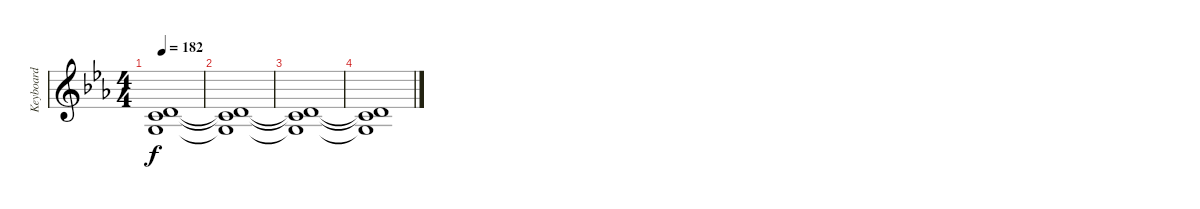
\track ("Keyboard" "Keyboard") {instrument churchorgan}
\staff {score}
\tuning (E4 B3 G3 D3 A2 E2 B1) {hide}
\ts (4 4)
\tempo 182
\clef g2
\ks eb
(3.2{t} 5.3{t} 5.4{t}).1{dy f} |
(3.2{t} 5.3{t} 5.4{t}).1 |
(3.2{t} 5.3{t} 5.4{t}).1 |
(3.2{t} 5.3{t} 5.4{t}).1
